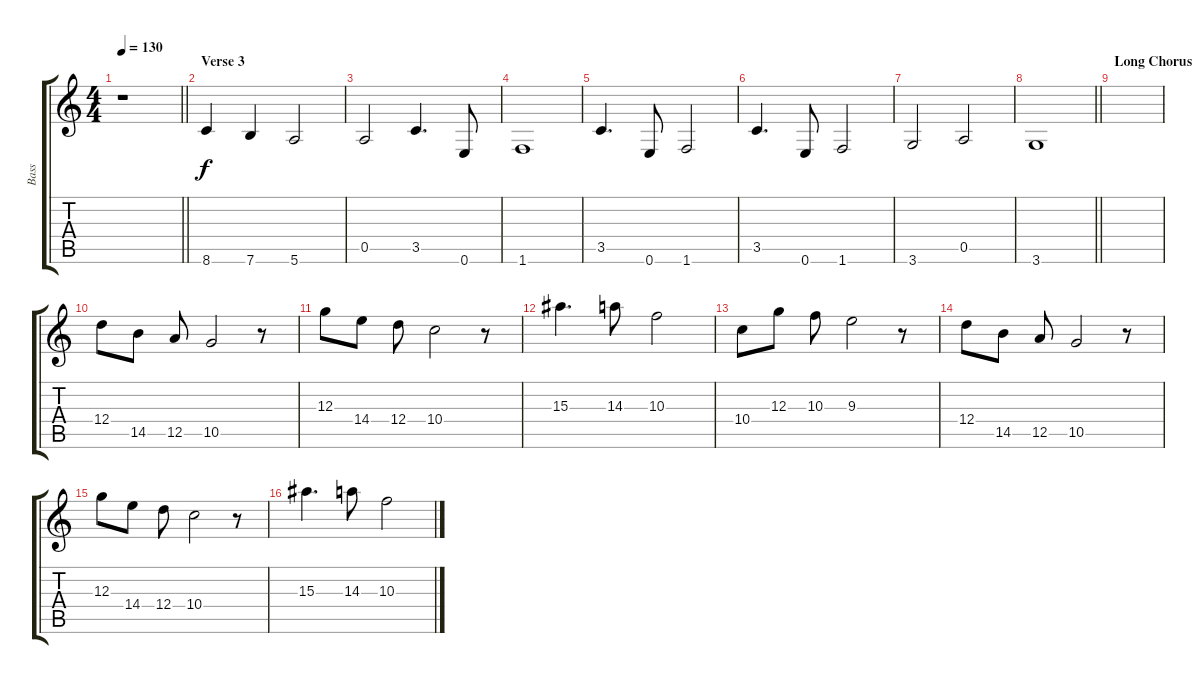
\track ("Bass" "Bass") {instrument electricbassfinger}
\staff {score tabs}
\tuning (E4 B3 G3 D3 A2 E2) {hide}
\ts (4 4)
\tempo 130
\clef g2
\barLineRight lightlight
\ks c
r.1{dy f} |
\section ("" "Verse 3")
8.6.4 7.6.4 5.6.2 |
0.5.2 3.5.4{d} 0.6.8 |
1.6.1 |
3.5.4{d} 0.6.8 1.6.2 |
3.5.4{d} 0.6.8 1.6.2 |
3.6.2 0.5.2 |
\barLineRight lightlight
3.6.1 |
\section ("" "Long Chorus")
|
12.4.8 14.5.8 12.5.8 10.5.2 r.8 |
12.3.8 14.4.8 12.4.8 10.4.2 r.8 |
15.3.4{d} 14.3.8 10.3.2 |
10.4.8 12.3.8 10.3.8 9.3.2 r.8 |
12.4.8 14.5.8 12.5.8 10.5.2 r.8 |
12.3.8 14.4.8 12.4.8 10.4.2 r.8 |
15.3.4{d} 14.3.8 10.3.2
